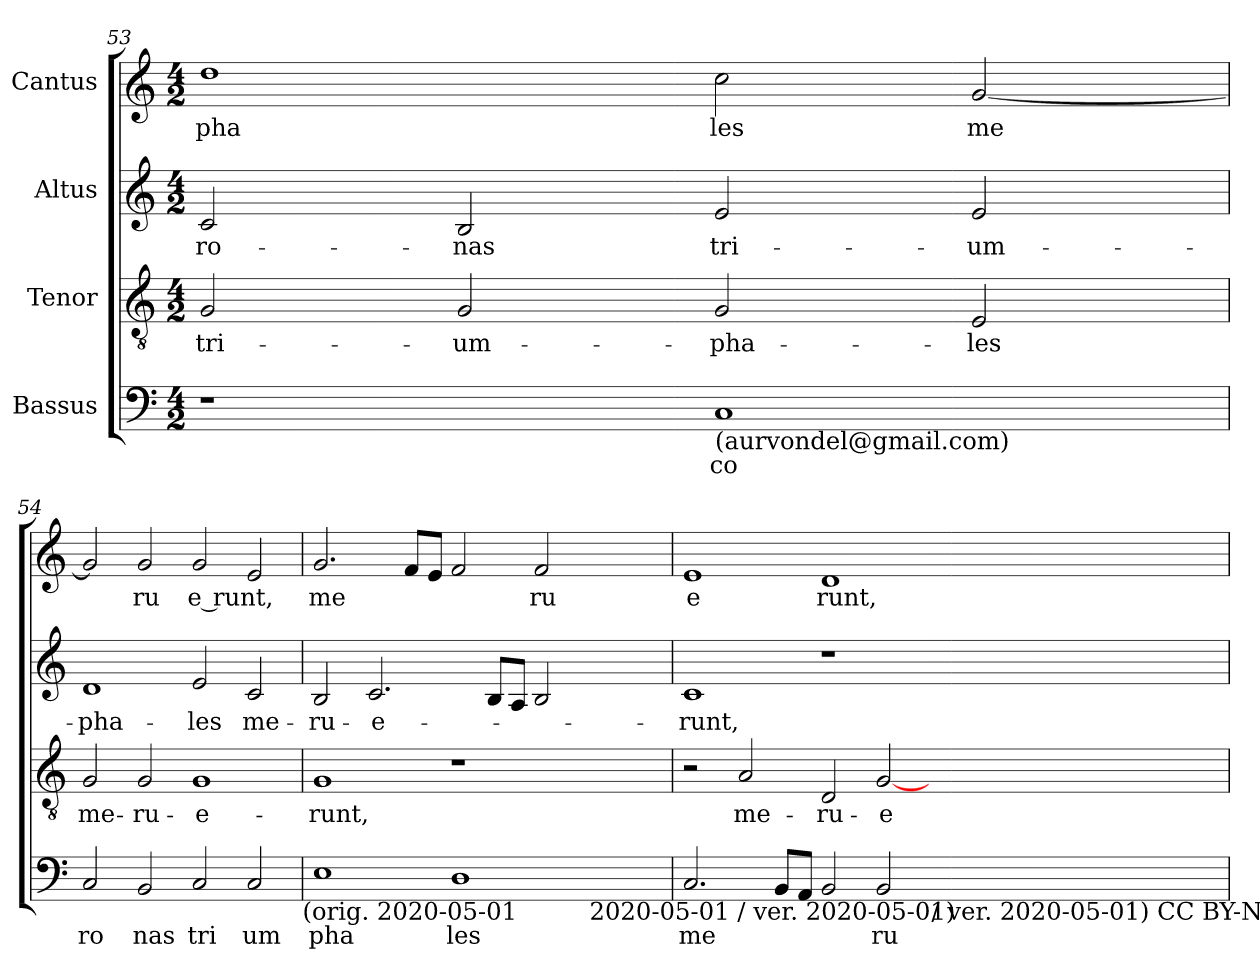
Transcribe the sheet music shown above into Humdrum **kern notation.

**kern	**text	**kern	**text	**kern	**text	**kern	**text
*part4	*part4	*part3	*part3	*part2	*part2	*part1	*part1
*staff4	*staff4	*staff3	*staff3	*staff2	*staff2	*staff1	*staff1
*I"Bassus	*	*I"Tenor	*	*I"Altus	*	*I"Cantus	*
*clefF4	*	*clefGv2	*	*clefG2	*	*clefG2	*
*M4/2	*	*M4/2	*	*M4/2	*	*M4/2	*
=53	=53	=53	=53	=53	=53	=53	=53
!	!	!	!LO:LY:b:cj	!	!LO:LY:b:cj	!	!LO:LY:b:cj
1r	.	2G/	tri-	2c/	-ro-	1dd	pha
!	!	!	!LO:LY:b:cj	!	!LO:LY:b:cj	!	!
.	.	2G/	-um-	2B/	-nas	.	.
!LO:TX:b:t=(aurvondel@gmail.com)	!	!	!	!	!	!	!
!	!LO:LY:b:cj	!	!LO:LY:b:cj	!	!LO:LY:b:cj	!	!LO:LY:b:cj
1C	co	2G/	-pha-	2e/	tri-	2cc\	les
!	!	!	!LO:LY:b:cj	!	!LO:LY:b:cj	!	!LO:LY:b
.	.	2E/	-les	2e/	-um-	[<2g/	me
=54	=54	=54	=54	=54	=54	=54	=54
!	!LO:LY:b:cj	!	!LO:LY:b:cj	!	!LO:LY:b:cj	!	!
2C/	ro	2G/	me-	1d	-pha-	2g/]	.
!	!LO:LY:b:cj	!	!LO:LY:b:cj	!	!	!	!LO:LY:b:cj
2BB/	nas	2G/	-ru-	.	.	2g/	ru
!	!LO:LY:b:cj	!	!LO:LY:b:cj	!	!LO:LY:b:cj	!	!LO:LY:b:cj
2C/	tri	1G	-e-	2e/	-les	2g/	e runt,
!	!LO:LY:b:cj	!	!	!	!LO:LY:b:cj	!	!
2C/	um	.	.	2c/	me-	2e/	.
!LO:TX:b:t=(orig. 2020-05-01	!	!	!	!	!	!	!
=55	=55	=55	=55	=55	=55	=55	=55
!	!LO:LY:b:cj	!	!LO:LY:b:cj	!	!LO:LY:b:cj	!	!LO:LY:b
1E	pha	1G	-runt,	2B/	-ru-	2.g/	me
!	!	!	!	!	!LO:LY:b:cj	!	!
.	.	.	.	2.c/	-e-	.	.
.	.	.	.	.	.	8f/L	.
.	.	.	.	.	.	8e/J	.
!	!LO:LY:b:cj	!LO:N:vis=1	!	!	!	!	!
1D	les	0r	.	.	.	2f/	.
.	.	.	.	8B/L	.	.	.
.	.	.	.	8A/J	.	.	.
!	!	!	!	!	!	!	!LO:LY:b:cj
.	.	.	.	2B/	.	2f/	ru
!LO:TX:b:t=2020-05-01 / ver. 2020-05-01)	!	!	!	!	!	!	!
1ryy	.	.	.	1ryy	.	1ryy	.
=56	=56	=56	=56	=56	=56	=56	=56
!	!LO:LY:b	!	!	!	!LO:LY:b:cj	!	!LO:LY:b:cj
2.C/	me	2r	.	1c	-runt,	1e	e
!	!	!	!LO:LY:b:cj	!	!	!	!
.	.	2A/	me-	.	.	.	.
8BB/L	.	.	.	.	.	.	.
8AA/J	.	.	.	.	.	.	.
!	!	!	!LO:LY:b:cj	!LO:N:vis=1	!	!	!LO:LY:b:cj
2BB/	.	2D/	-ru-	0r	.	1d	runt,
!	!LO:LY:b:cj	!	!LO:LY:b:cj	!	!	!	!
2BB/	ru	[<2G/	-e-	.	.	.	.
!LO:TX:b:t=/ ver. 2020-05-01) CC BY-NC	!	!	!	!	!	!	!
1ryy	.	1ryy	.	.	.	1ryy	.
=	=	=	=	=	=	=	=
*-	*-	*-	*-	*-	*-	*-	*-
